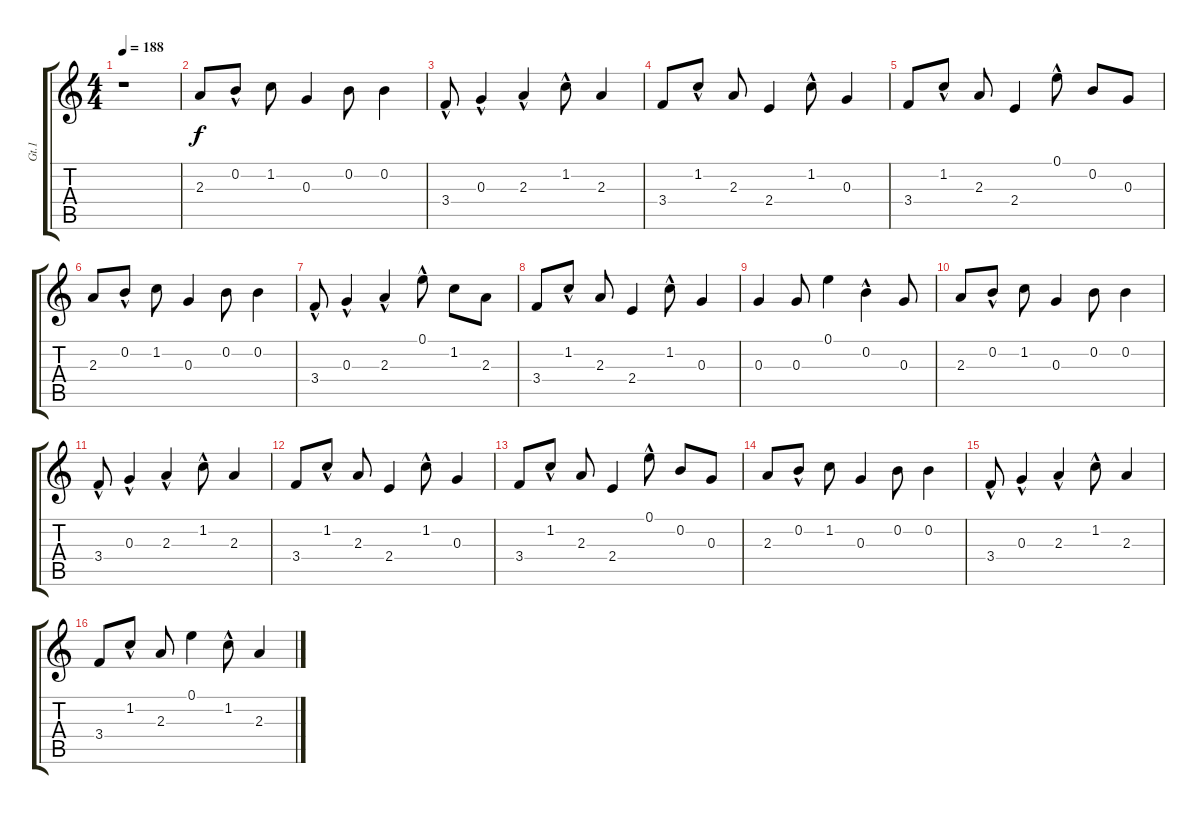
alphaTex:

\track ("Gt.1" "Gt.1") {instrument acousticguitarsteel}
\staff {score tabs}
\tuning (E4 B3 G3 D3 A2 E2) {hide}
\ts (4 4)
\tempo 188
\clef g2
\ks c
r.1{dy f} |
2.3.8{instrument acousticguitarsteel} 0.2{hac}.8 1.2.8 0.3.4 0.2.8 0.2.4 |
3.4{hac}.8{instrument acousticguitarsteel} 0.3{hac}.4 2.3{hac}.4 1.2{hac}.8 2.3.4 |
3.4.8 1.2{hac}.8 2.3.8 2.4.4 1.2{hac}.8 0.3.4 |
3.4.8 1.2{hac}.8 2.3.8 2.4.4 0.1{hac}.8 0.2.8 0.3.8 |
2.3.8 0.2{hac}.8 1.2.8 0.3.4 0.2.8 0.2.4 |
3.4{hac}.8 0.3{hac}.4 2.3{hac}.4 0.1{hac}.8 1.2.8 2.3.8 |
3.4.8 1.2{hac}.8 2.3.8 2.4.4 1.2{hac}.8 0.3.4 |
0.3.4 0.3.8 0.1.4 0.2{hac}.4 0.3.8 |
2.3.8 0.2{hac}.8 1.2.8 0.3.4 0.2.8 0.2.4 |
3.4{hac}.8 0.3{hac}.4 2.3{hac}.4 1.2{hac}.8 2.3.4 |
3.4.8 1.2{hac}.8 2.3.8 2.4.4 1.2{hac}.8 0.3.4 |
3.4.8 1.2{hac}.8 2.3.8 2.4.4 0.1{hac}.8 0.2.8 0.3.8 |
2.3.8 0.2{hac}.8 1.2.8 0.3.4 0.2.8 0.2.4 |
3.4{hac}.8 0.3{hac}.4 2.3{hac}.4 1.2{hac}.8 2.3.4 |
3.4.8 1.2{hac}.8 2.3.8 0.1.4 1.2{hac}.8 2.3.4
